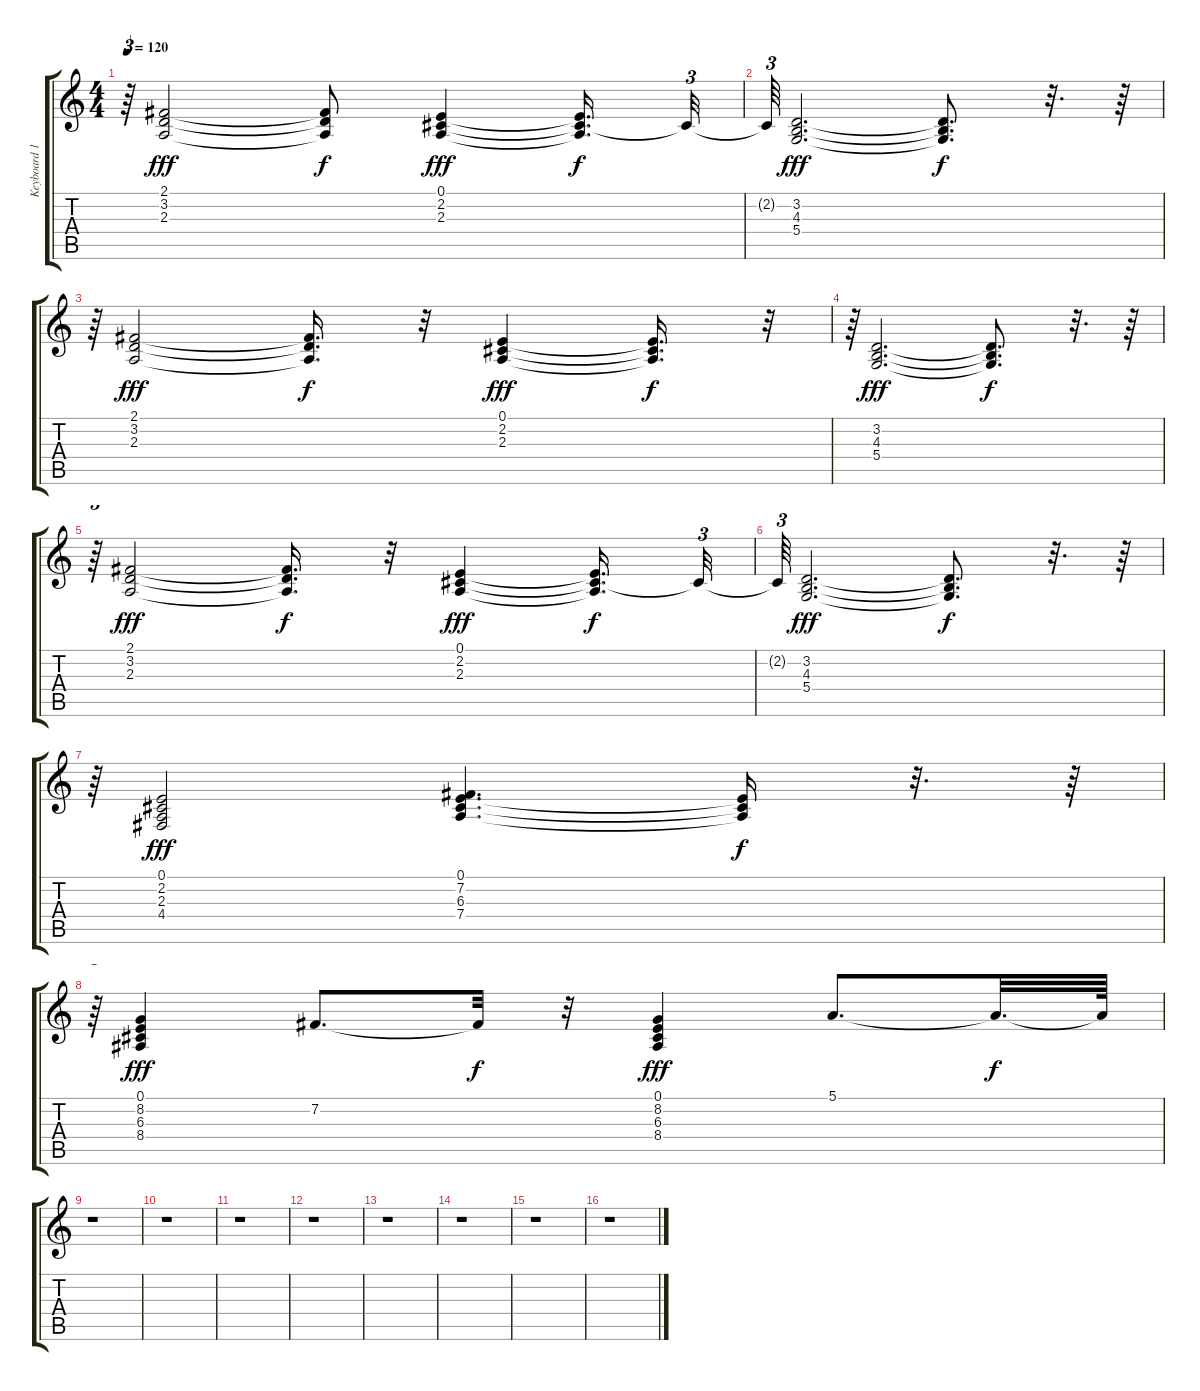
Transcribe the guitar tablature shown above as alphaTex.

\track ("Keyboard 1 " "Keyboard 1") {instrument electricpiano2}
\staff {score tabs}
\tuning (E4 B3 G3 D3 A2 E2) {hide}
\ts (4 4)
\tempo 120
\clef g2
\ks c
r.64{tu (3 2) dy f} (2.1 3.2 2.3).2{dy fff} (2.1{t} 3.2{t} 2.3{t}).8{dy f} (0.1 2.2 2.3).4{dy fff} (0.1{t} 2.2{t} 2.3{t}).16{d dy f} 2.2{t}.32{tu (3 2)} |
2.2{t}.64{tu (3 2)} (3.2 4.3 5.4).2{d dy fff} (3.2{t} 4.3{t} 5.4{t}).8{d dy f} r.32{d} r.64 |
r.64{tu (3 2)} (2.1 3.2 2.3).2{dy fff} (2.1{t} 3.2{t} 2.3{t}).16{d dy f} r.32 (0.1 2.2 2.3).4{dy fff} (0.1{t} 2.2{t} 2.3{t}).16{d dy f} r.32{tu (3 2)} |
r.64{tu (3 2)} (3.2 4.3 5.4).2{d dy fff} (3.2{t} 4.3{t} 5.4{t}).8{d dy f} r.32{d} r.64 |
r.64{tu (3 2)} (2.1 3.2 2.3).2{dy fff} (2.1{t} 3.2{t} 2.3{t}).16{d dy f} r.32 (0.1 2.2 2.3).4{dy fff} (0.1{t} 2.2{t} 2.3{t}).16{d dy f} 2.2{t}.32{tu (3 2)} |
2.2{t}.64{tu (3 2)} (3.2 4.3 5.4).2{d dy fff} (3.2{t} 4.3{t} 5.4{t}).8{d dy f} r.32{d} r.64 |
r.64{tu (3 2)} (0.1 2.2 2.3 4.4).2{dy fff} (0.1 7.2 6.3 7.4).4{d} (0.1{t} 6.3{t} 7.4{t}).16{dy f} r.32{d} r.64 |
r.64{tu (3 2)} (0.1 8.2 6.3 8.4).4{dy fff} 7.2.8{d} 7.2{t}.32{dy f} r.32 (0.1 8.2 6.3 8.4).4{dy fff} 5.1.8{d} 5.1{t}.32{d dy f} 5.1{t}.64 |
r.1 |
r.1 |
r.1 |
r.1 |
r.1 |
r.1 |
r.1 |
r.1
